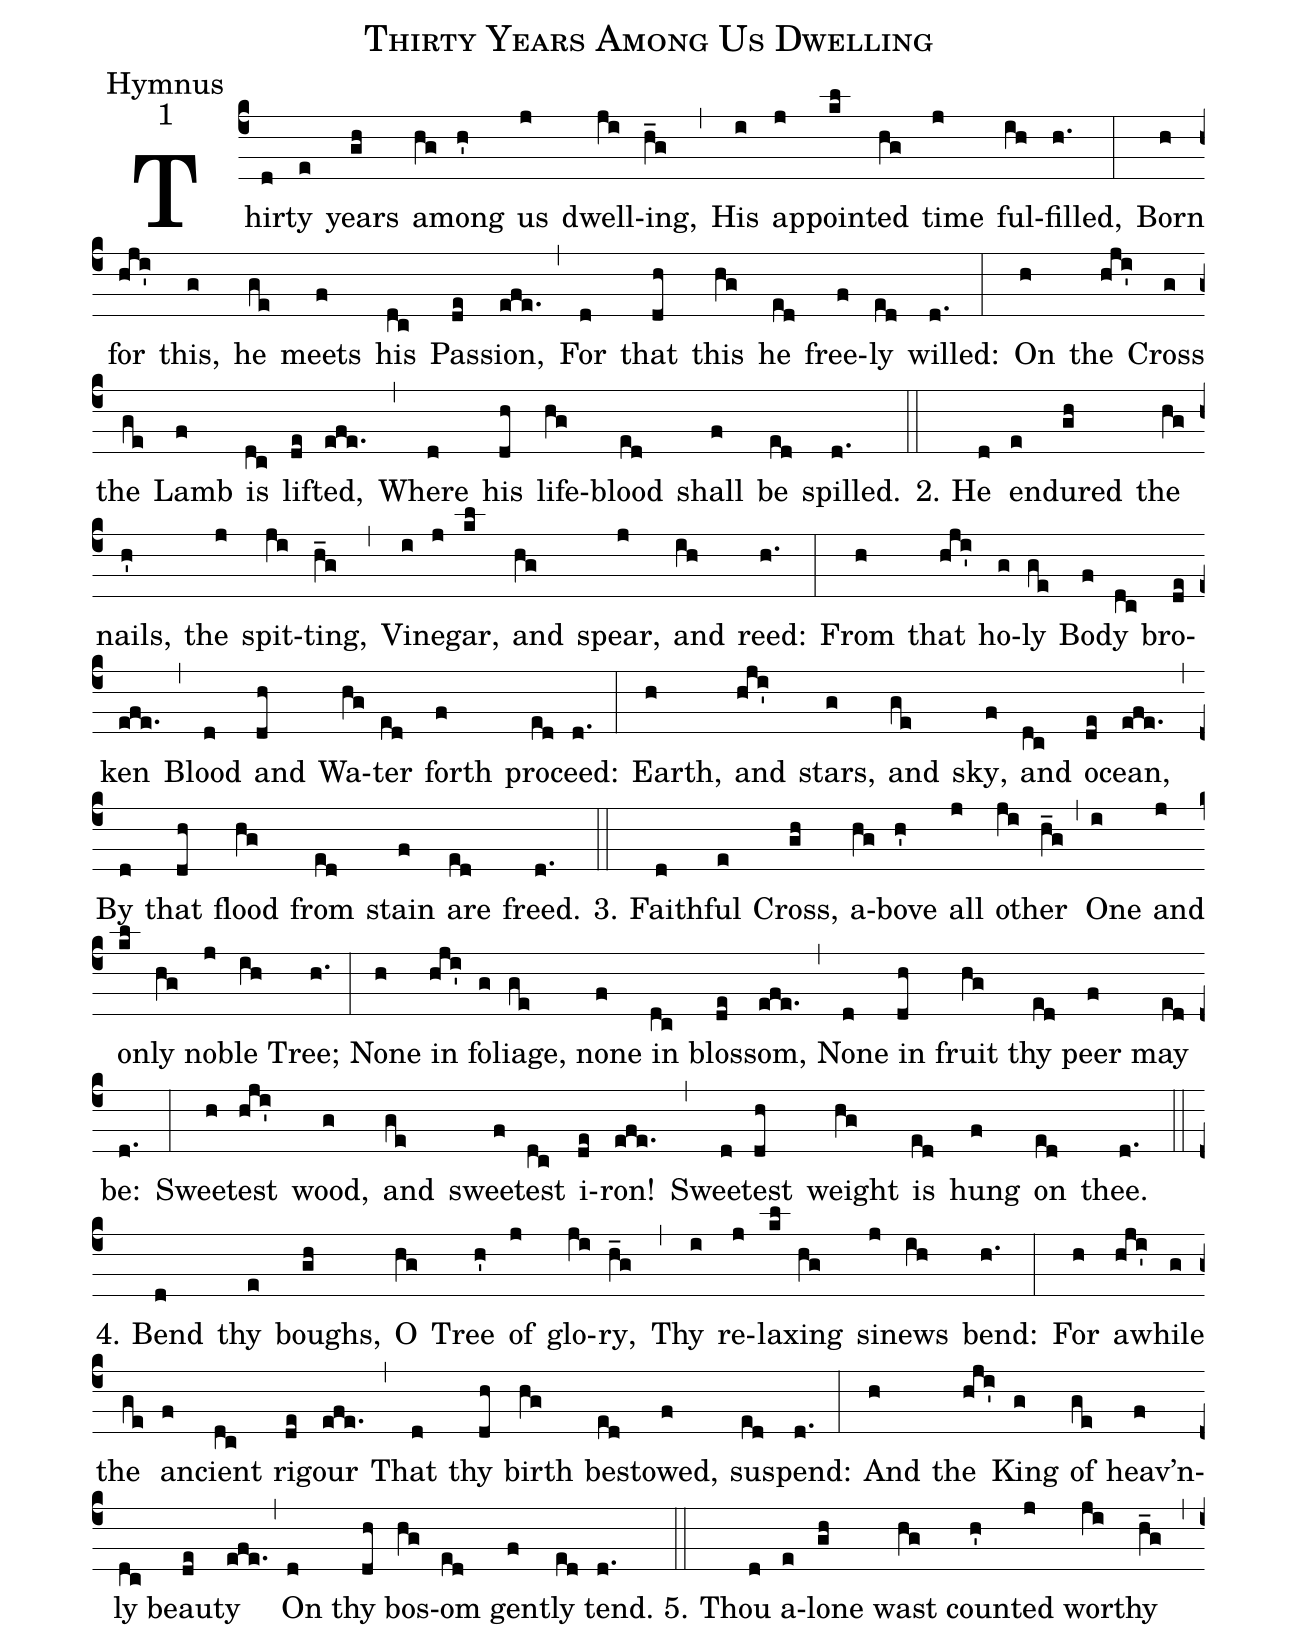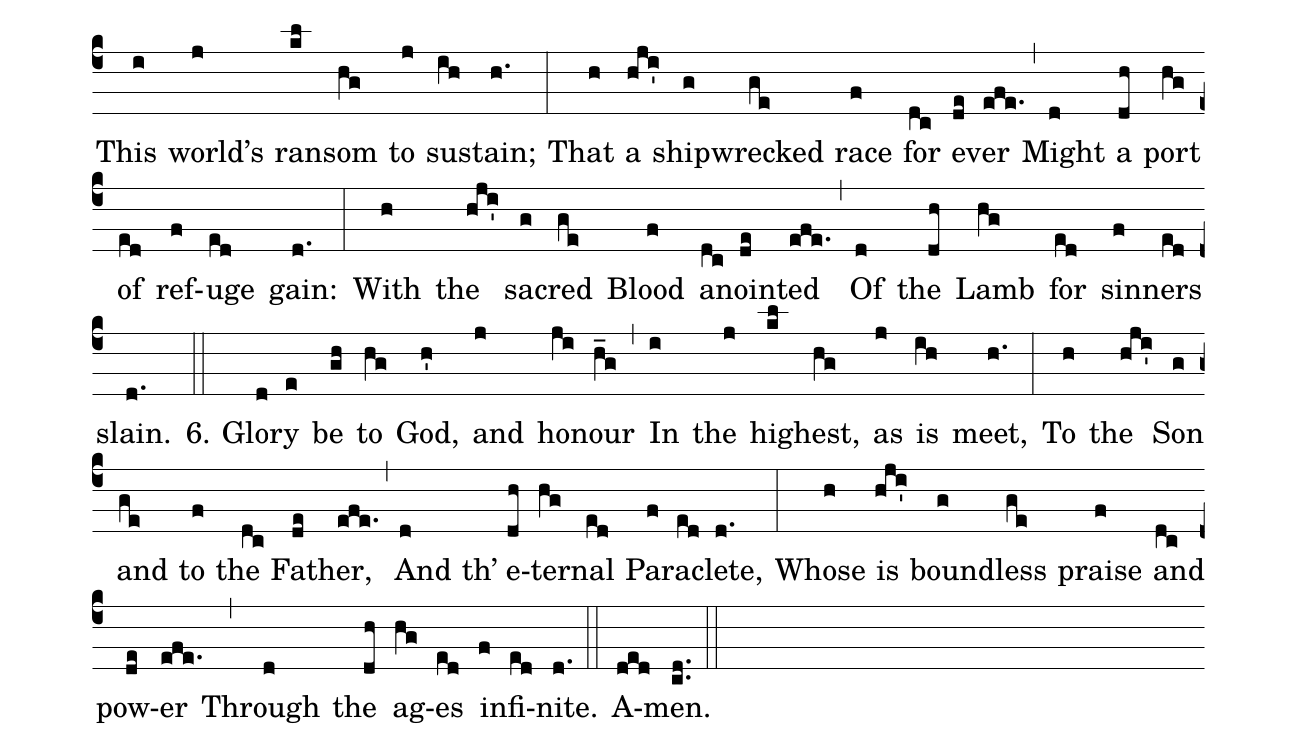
name: Thirty Years Among Us Dwelling;
office-part: Hymnus;
mode: 1;
%%
(c4)Thir(d)ty(e) years(gh) a(hg)mong(h') us(j) dwell(ji)ing,(h_g) (,)

His(i) ap(j)point(kl)ed(hg) time(j) ful(ih)filled,(h.) (:)

Born(h) for(hji') this,(g) he(ge) meets(f) his(dc) Pas(de)sion,(efe.) (,)

For(d) that(dh) this(hg) he(ed) free(f)ly(ed) willed:(d.) (:)

On(h) the(hji') Cross(g) the(ge) Lamb(f) is(dc) lift(de)ed,(efe.) (,)

Where(d) his(dh) life-(hg)blood(ed) shall(f) be(ed) spilled.(d.) (::)

2. He(d) en(e)dured(gh) the(hg) nails,(h') the(j) spit(ji)ting,(h_g) (,)

Vin(i)e(j)gar,(kl) and(hg) spear,(j) and(ih) reed:(h.) (:)

From(h) that(hji') ho(g)ly(ge) Bod(f)y(dc) bro(de)ken(efe.) (,)

Blood(d) and(dh) Wa(hg)ter(ed) forth(f) pro(ed)ceed:(d.) (:)

Earth,(h) and(hji') stars,(g) and(ge) sky,(f) and(dc) o(de)cean,(efe.) (,)

By(d) that(dh) flood(hg) from(ed) stain(f) are(ed) freed.(d.) (::)

3. Faith(d)ful(e) Cross,(gh) a(hg)bove(h') all(j) oth(ji)er(h_g) (,)

One(i) and(j) on(kl)ly(hg) no(j)ble(ih) Tree;(h.) (:)

None(h) in(hji') fol(g)iage,(ge) none(f) in(dc) blos(de)som,(efe.) (,)

None(d) in(dh) fruit(hg) thy(ed) peer(f) may(ed) be:(d.) (:)

Sweet(h)est(hji') wood,(g) and(ge) sweet(f)est(dc) i(de)ron!(efe.) (,)

Sweet(d)est(dh) weight(hg) is(ed) hung(f) on(ed) thee.(d.) (::)

4. Bend(d) thy(e) boughs,(gh) O(hg) Tree(h') of(j) glo(ji)ry,(h_g) (,)

Thy(i) re(j)lax(kl)ing(hg) sin(j)ews(ih) bend:(h.) (:)

For(h) a(hji')while(g) the(ge) an(f)cient(dc) ri(de)gour(efe.) (,)

That(d) thy(dh) birth(hg) be(ed)stowed,(f) sus(ed)pend:(d.) (:)

And(h) the(hji') King(g) of(ge) heav'n(f)ly(dc) beau(de)ty(efe.) (,)

On(d) thy(dh) bos(hg)om(ed) gen(f)tly(ed) tend.(d.) (::)

5. Thou(d) a(e)lone(gh) wast(hg) count(h')ed(j) wor(ji)thy(h_g) (,)

This(i) world's(j) ran(kl)som(hg) to(j) sus(ih)tain;(h.) (:)

That(h) a(hji') ship(g)wrecked(ge) race(f) for(dc) ev(de)er(efe.) (,)

Might(d) a(dh) port(hg) of(ed) ref(f)uge(ed) gain:(d.) (:)

With(h) the(hji') sa(g)cred(ge) Blood(f) a(dc)noint(de)ed(efe.) (,)

Of(d) the(dh) Lamb(hg) for(ed) sin(f)ners(ed) slain.(d.) (::)

6. Glo(d)ry(e) be(gh) to(hg) God,(h') and(j) hon(ji)our(h_g) (,)

In(i) the(j) high(kl)est,(hg) as(j) is(ih) meet,(h.) (:)

To(h) the(hji') Son(g) and(ge) to(f) the(dc) Fa(de)ther,(efe.) (,)

And(d) th' e(dh)ter(hg)nal(ed) Par(f)a(ed)clete,(d.) (:)

Whose(h) is(hji') bound(g)less(ge) praise(f) and(dc) pow(de)er(efe.) (,)

Through(d) the(dh) ag(hg)es(ed) in(f)fi(ed)nite.(d.) (::)

A(ded)men.(cd..) (::)
